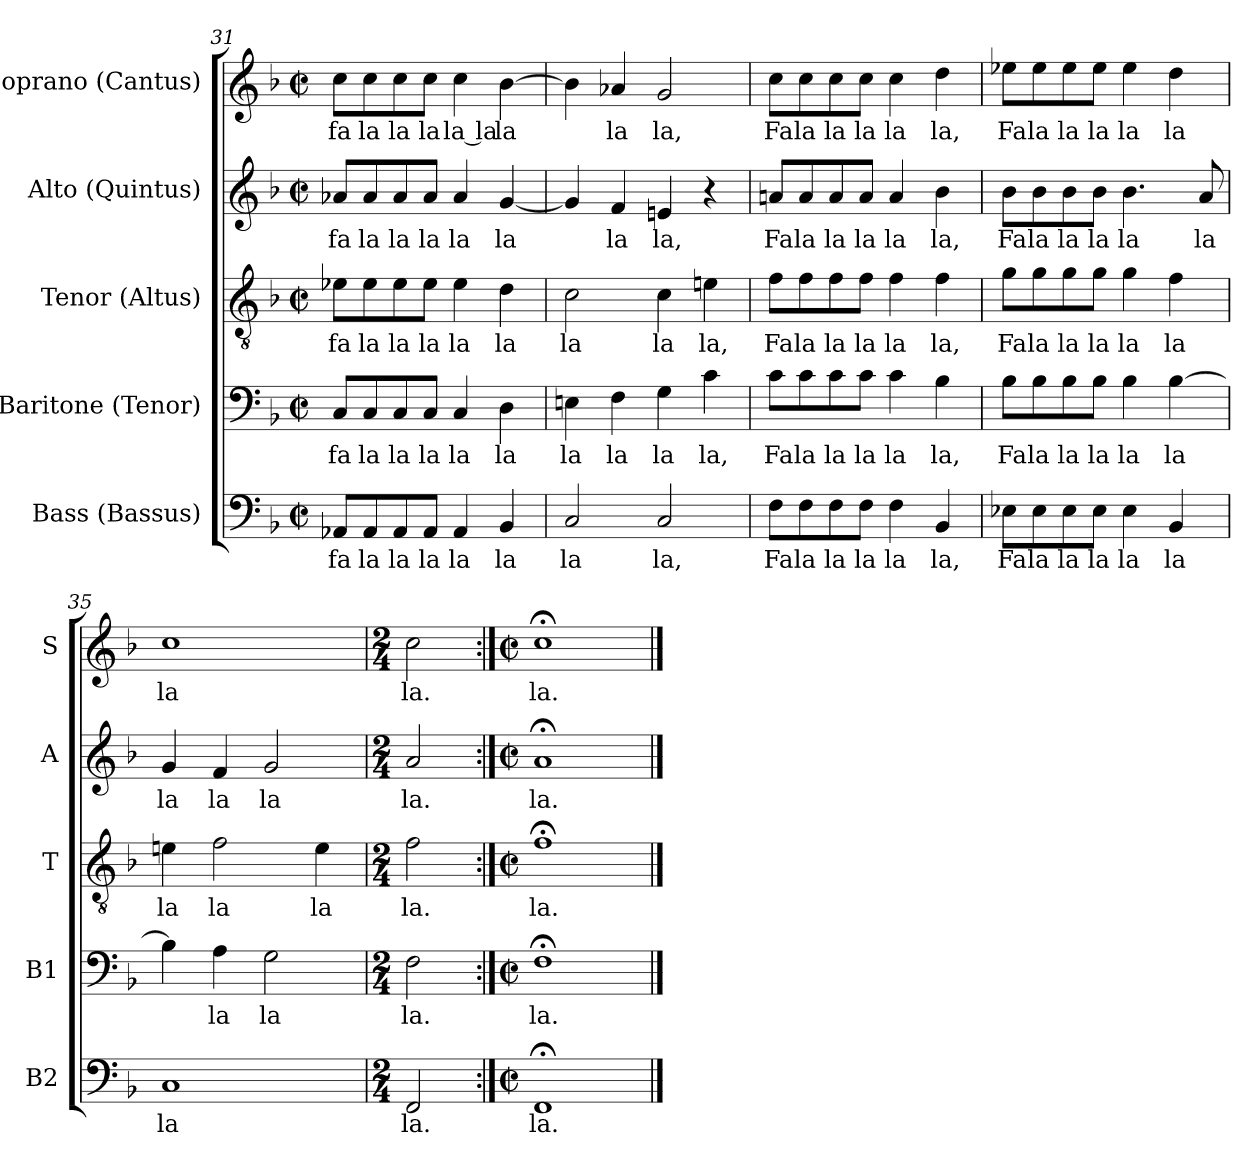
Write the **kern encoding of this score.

**kern	**text	**kern	**text	**kern	**text	**kern	**text	**kern	**text
*part5	*part5	*part4	*part4	*part3	*part3	*part2	*part2	*part1	*part1
*staff5	*staff5	*staff4	*staff4	*staff3	*staff3	*staff2	*staff2	*staff1	*staff1
*I"Bass (Bassus)	*	*I"Baritone (Tenor)	*	*I"Tenor (Altus)	*	*I"Alto (Quintus)	*	*I"Soprano (Cantus)	*
*I'B2	*	*I'B1	*	*I'T	*	*I'A	*	*I'S	*
*clefF4	*	*clefF4	*	*clefGv2	*	*clefG2	*	*clefG2	*
*k[b-]	*	*k[b-]	*	*k[b-]	*	*k[b-]	*	*k[b-]	*
*M2/2	*	*M2/2	*	*M2/2	*	*M2/2	*	*M2/2	*
*met(c|)	*	*met(c|)	*	*met(c|)	*	*met(c|)	*	*met(c|)	*
=31	=31	=31	=31	=31	=31	=31	=31	=31	=31
!	!LO:LY:b	!	!LO:LY:b	!	!LO:LY:b	!	!LO:LY:b	!	!LO:LY:b
8AA-X/L	fa	8C/L	fa	8e-X\L	fa	8a-X/L	fa	8cc\L	fa
!	!LO:LY:b	!	!LO:LY:b	!	!LO:LY:b	!	!LO:LY:b	!	!LO:LY:b
8AA-/	la	8C/	la	8e-\	la	8a-/	la	8cc\	la
!	!LO:LY:b	!	!LO:LY:b	!	!LO:LY:b	!	!LO:LY:b	!	!LO:LY:b
8AA-/	la	8C/	la	8e-\	la	8a-/	la	8cc\	la
!	!LO:LY:b	!	!LO:LY:b	!	!LO:LY:b	!	!LO:LY:b	!	!LO:LY:b
8AA-/J	la	8C/J	la	8e-\J	la	8a-/J	la	8cc\J	la
!	!LO:LY:b	!	!LO:LY:b	!	!LO:LY:b	!	!LO:LY:b	!	!LO:LY:b
4AA-/	la	4C/	la	4e-\	la	4a-/	la	4cc\	la la
!	!LO:LY:b	!	!LO:LY:b	!	!LO:LY:b	!	!LO:LY:b	!	!LO:LY:b
4BB-/	la	4D\	la	4d\	la	[4g/	la	[4b-\	la
=32	=32	=32	=32	=32	=32	=32	=32	=32	=32
!	!LO:LY:b	!	!LO:LY:b	!	!LO:LY:b	!	!	!	!
2C/	la	4Eni\	la	2c\	la	4g/]	.	4b-\]	.
!	!	!	!LO:LY:b	!	!	!	!LO:LY:b	!	!LO:LY:b
.	.	4F\	la	.	.	4f/	la	4a-X/	la
!	!LO:LY:b	!	!LO:LY:b	!	!LO:LY:b	!	!LO:LY:b	!	!LO:LY:b
2C/	la,	4G\	la	4c\	la	4eni/	la,	2g/	la,
!	!	!	!LO:LY:b	!	!LO:LY:b	!	!	!	!
.	.	4c\	la,	4eni\	la,	4r	.	.	.
!!LO:PB:g=z
=33	=33	=33	=33	=33	=33	=33	=33	=33	=33
!	!LO:LY:b	!	!LO:LY:b	!	!LO:LY:b	!	!LO:LY:b	!	!LO:LY:b
8F\L	Fa	8c\L	Fa	8f\L	Fa	8ani/L	Fa	8cc\L	Fa
!	!LO:LY:b	!	!LO:LY:b	!	!LO:LY:b	!	!LO:LY:b	!	!LO:LY:b
8F\	la	8c\	la	8f\	la	8a/	la	8cc\	la
!	!LO:LY:b	!	!LO:LY:b	!	!LO:LY:b	!	!LO:LY:b	!	!LO:LY:b
8F\	la	8c\	la	8f\	la	8a/	la	8cc\	la
!	!LO:LY:b	!	!LO:LY:b	!	!LO:LY:b	!	!LO:LY:b	!	!LO:LY:b
8F\J	la	8c\J	la	8f\J	la	8a/J	la	8cc\J	la
!	!LO:LY:b	!	!LO:LY:b	!	!LO:LY:b	!	!LO:LY:b	!	!LO:LY:b
4F\	la	4c\	la	4f\	la	4a/	la	4cc\	la
!	!LO:LY:b	!	!LO:LY:b	!	!LO:LY:b	!	!LO:LY:b	!	!LO:LY:b
4BB-/	la,	4B-\	la,	4f\	la,	4b-\	la,	4dd\	la,
=34	=34	=34	=34	=34	=34	=34	=34	=34	=34
!	!LO:LY:b	!	!LO:LY:b	!	!LO:LY:b	!	!LO:LY:b	!	!LO:LY:b
8E-X\L	Fa	8B-\L	Fa	8g\L	Fa	8b-\L	Fa	8ee-X\L	Fa
!	!LO:LY:b	!	!LO:LY:b	!	!LO:LY:b	!	!LO:LY:b	!	!LO:LY:b
8E-\	la	8B-\	la	8g\	la	8b-\	la	8ee-\	la
!	!LO:LY:b	!	!LO:LY:b	!	!LO:LY:b	!	!LO:LY:b	!	!LO:LY:b
8E-\	la	8B-\	la	8g\	la	8b-\	la	8ee-\	la
!	!LO:LY:b	!	!LO:LY:b	!	!LO:LY:b	!	!LO:LY:b	!	!LO:LY:b
8E-\J	la	8B-\J	la	8g\J	la	8b-\J	la	8ee-\J	la
!	!LO:LY:b	!	!LO:LY:b	!	!LO:LY:b	!	!LO:LY:b	!	!LO:LY:b
4E-\	la	4B-\	la	4g\	la	4.b-\	la	4ee-\	la
!	!LO:LY:b	!	!LO:LY:b	!	!LO:LY:b	!	!	!	!LO:LY:b
4BB-/	la	[4B-\	la	4f\	la	.	.	4dd\	la
!	!	!	!	!	!	!	!LO:LY:b	!	!
.	.	.	.	.	.	8a/	la	.	.
=35	=35	=35	=35	=35	=35	=35	=35	=35	=35
!	!LO:LY:b	!	!	!	!LO:LY:b	!	!LO:LY:b	!	!LO:LY:b
1C	la	4B-\]	.	4eni\	la	4g/	la	1cc	la
!	!	!	!LO:LY:b	!	!LO:LY:b	!	!LO:LY:b	!	!
.	.	4A\	la	2f\	la	4f/	la	.	.
!	!	!	!LO:LY:b	!	!	!	!LO:LY:b	!	!
.	.	2G\	la	.	.	2g/	la	.	.
!	!	!	!	!	!LO:LY:b	!	!	!	!
.	.	.	.	4e\	la	.	.	.	.
=36	=36	=36	=36	=36	=36	=36	=36	=36	=36
*M2/4	*	*M2/4	*	*M2/4	*	*M2/4	*	*M2/4	*
!	!LO:LY:b	!	!LO:LY:b	!	!LO:LY:b	!	!LO:LY:b	!	!LO:LY:b
2FF/	la.	2F\	la.	2f\	la.	2a/	la.	2cc\	la.
=37:|!	=37:|!	=37:|!	=37:|!	=37:|!	=37:|!	=37:|!	=37:|!	=37:|!	=37:|!
*M2/2	*	*M2/2	*	*M2/2	*	*M2/2	*	*M2/2	*
*met(c|)	*	*met(c|)	*	*met(c|)	*	*met(c|)	*	*met(c|)	*
!	!LO:LY:b	!	!LO:LY:b	!	!LO:LY:b	!	!LO:LY:b	!	!LO:LY:b
1FF;<	la.	1F;<	la.	1f;<	la.	1a;<	la.	1cc;<	la.
==	==	==	==	==	==	==	==	==	==
*-	*-	*-	*-	*-	*-	*-	*-	*-	*-
